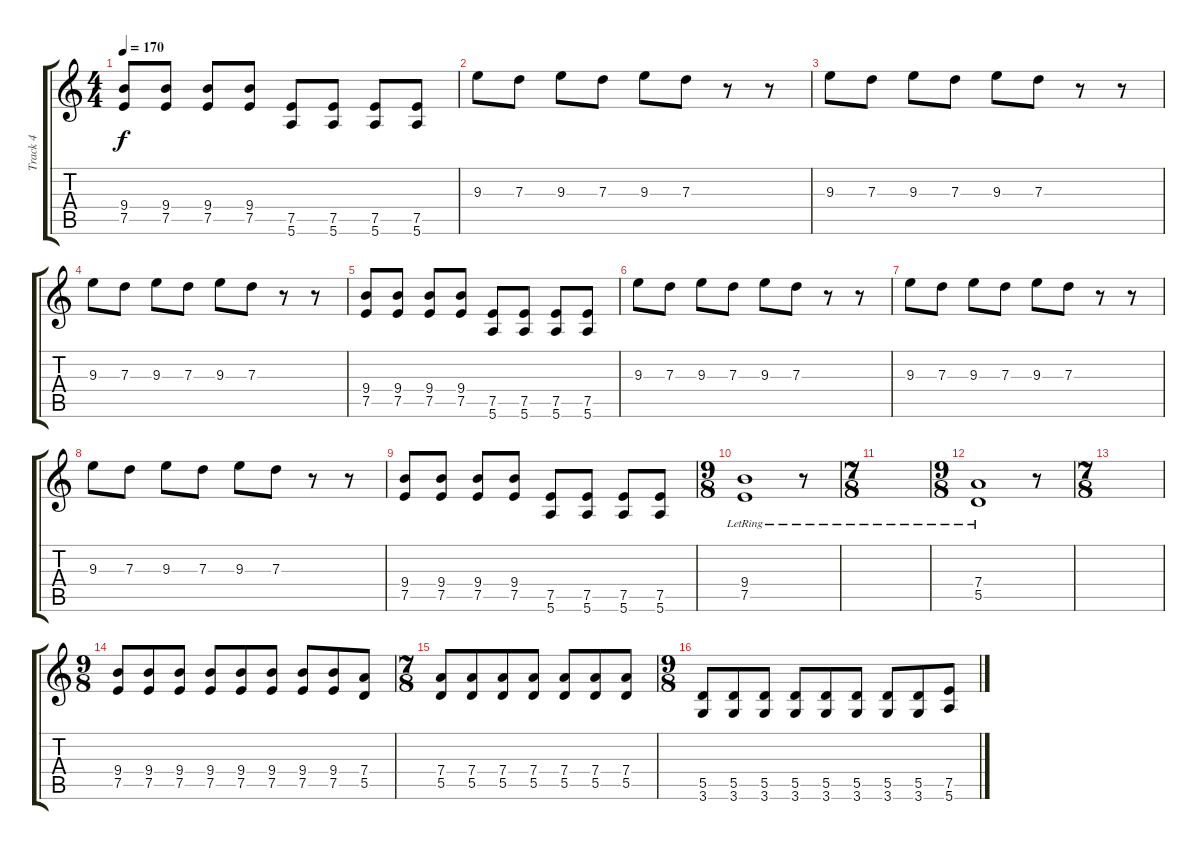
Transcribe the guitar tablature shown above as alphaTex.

\track ("Track 4" "Track 4") {instrument distortionguitar}
\staff {score tabs}
\tuning (E4 B3 G3 D3 A2 E2) {hide}
\ts (4 4)
\tempo 170
\clef g2
\ks c
(9.4 7.5).8{dy f} (9.4 7.5).8 (9.4 7.5).8 (9.4 7.5).8 (7.5 5.6).8 (7.5 5.6).8 (7.5 5.6).8 (7.5 5.6).8 |
9.3.8 7.3.8 9.3.8 7.3.8 9.3.8 7.3.8 r.8 r.8 |
9.3.8 7.3.8 9.3.8 7.3.8 9.3.8 7.3.8 r.8 r.8 |
9.3.8 7.3.8 9.3.8 7.3.8 9.3.8 7.3.8 r.8 r.8 |
(9.4 7.5).8 (9.4 7.5).8 (9.4 7.5).8 (9.4 7.5).8 (7.5 5.6).8 (7.5 5.6).8 (7.5 5.6).8 (7.5 5.6).8 |
9.3.8 7.3.8 9.3.8 7.3.8 9.3.8 7.3.8 r.8 r.8 |
9.3.8 7.3.8 9.3.8 7.3.8 9.3.8 7.3.8 r.8 r.8 |
9.3.8 7.3.8 9.3.8 7.3.8 9.3.8 7.3.8 r.8 r.8 |
(9.4 7.5).8 (9.4 7.5).8 (9.4 7.5).8 (9.4 7.5).8 (7.5 5.6).8 (7.5 5.6).8 (7.5 5.6).8 (7.5 5.6).8 |
\ts (9 8)
(9.4{lr} 7.5).1 r.8 |
\ts (7 8)
|
\ts (9 8)
(7.4{lr} 5.5).1 r.8 |
\ts (7 8)
|
\ts (9 8)
(9.4 7.5).8 (9.4 7.5).8 (9.4 7.5).8 (9.4 7.5).8 (9.4 7.5).8 (9.4 7.5).8 (9.4 7.5).8 (9.4 7.5).8 (7.4 5.5).8 |
\ts (7 8)
(7.4 5.5).8 (7.4 5.5).8 (7.4 5.5).8 (7.4 5.5).8 (7.4 5.5).8 (7.4 5.5).8 (7.4 5.5).8 |
\ts (9 8)
(5.5 3.6).8 (5.5 3.6).8 (5.5 3.6).8 (5.5 3.6).8 (5.5 3.6).8 (5.5 3.6).8 (5.5 3.6).8 (5.5 3.6).8 (7.5 5.6).8
